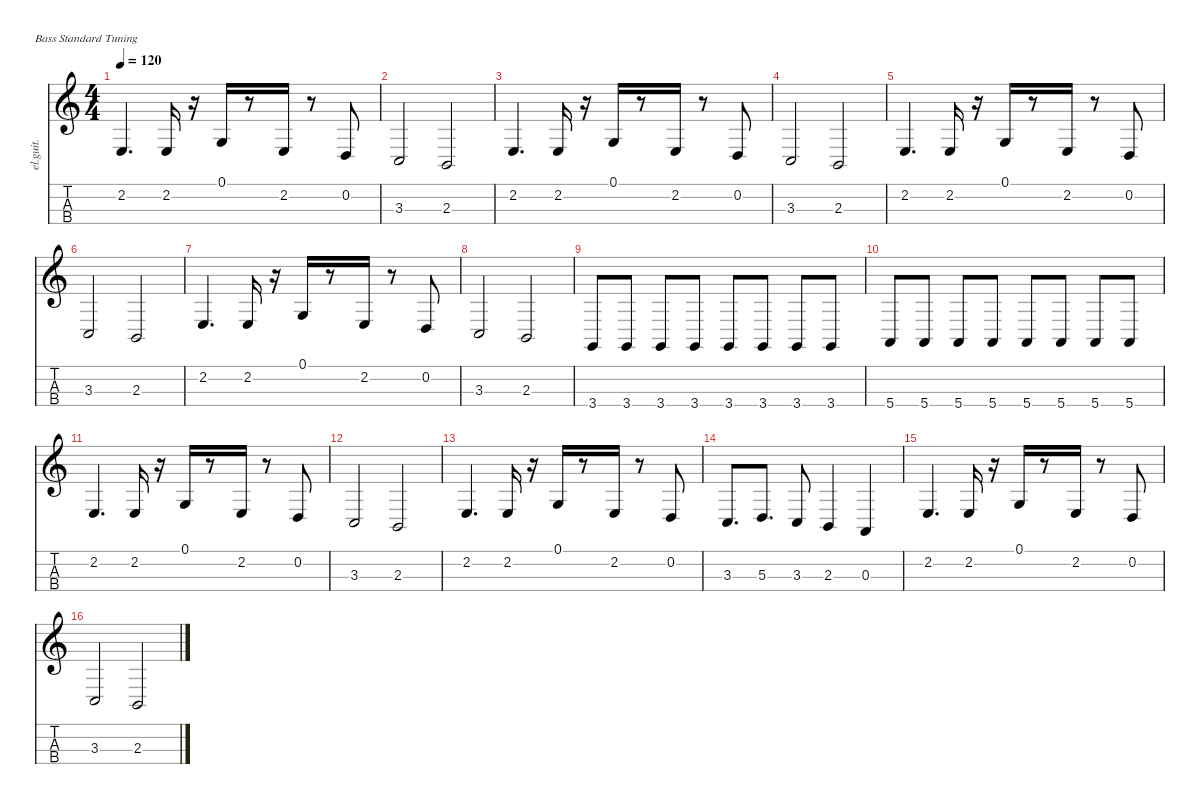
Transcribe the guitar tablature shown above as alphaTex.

\defaultSystemsLayout 4
\hideDynamics
\bracketExtendMode nobrackets
\otherSystemsTrackNameOrientation horizontal
\track ("Guitar w/ Octave Bass" "el.guit.") {instrument electricguitarmuted}
\staff {score tabs}
\tuning (G2 D2 A1 E1)
\ts (4 4)
\tempo 120
\clef g2
\ks c
2.2.4{d dy f} 2.2.16 r.16 0.1.16 r.8 2.2.16 r.8 0.2.8 |
3.3.2 2.3.2 |
2.2.4{d} 2.2.16 r.16 0.1.16 r.8 2.2.16 r.8 0.2.8 |
3.3.2 2.3.2 |
2.2.4{d} 2.2.16 r.16 0.1.16 r.8 2.2.16 r.8 0.2.8 |
3.3.2 2.3.2 |
2.2.4{d} 2.2.16 r.16 0.1.16 r.8 2.2.16 r.8 0.2.8 |
3.3.2 2.3.2 |
3.4.8{instrument electricbassfinger} 3.4.8 3.4.8 3.4.8 3.4.8 3.4.8 3.4.8 3.4.8 |
5.4.8 5.4.8 5.4.8 5.4.8 5.4.8 5.4.8 5.4.8 5.4.8 |
2.2.4{d} 2.2.16 r.16 0.1.16 r.8 2.2.16 r.8 0.2.8 |
3.3.2 2.3.2 |
2.2.4{d} 2.2.16 r.16 0.1.16 r.8 2.2.16 r.8 0.2.8 |
3.3.8{d} 5.3.8{d} 3.3.8 2.3.4 0.3.4 |
2.2.4{d} 2.2.16 r.16 0.1.16 r.8 2.2.16 r.8 0.2.8 |
3.3.2 2.3.2
